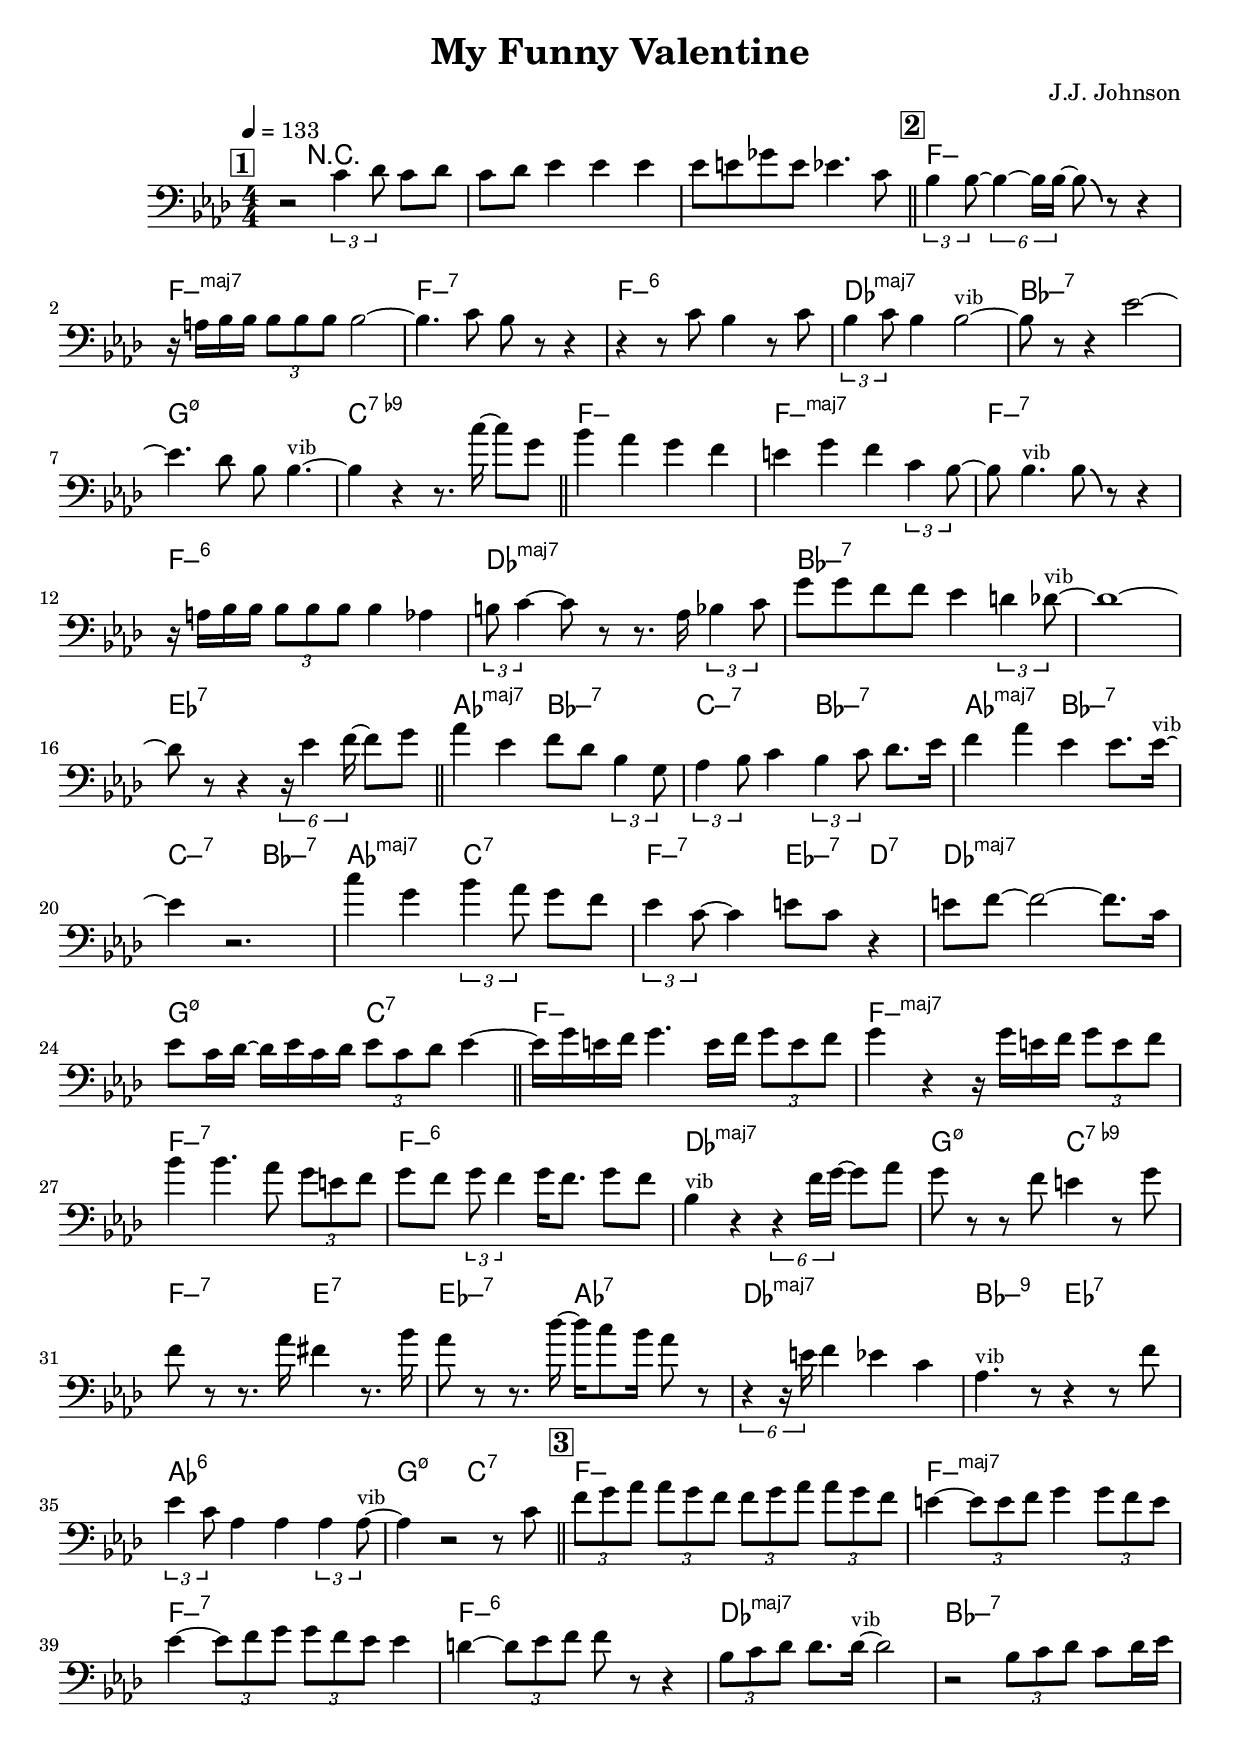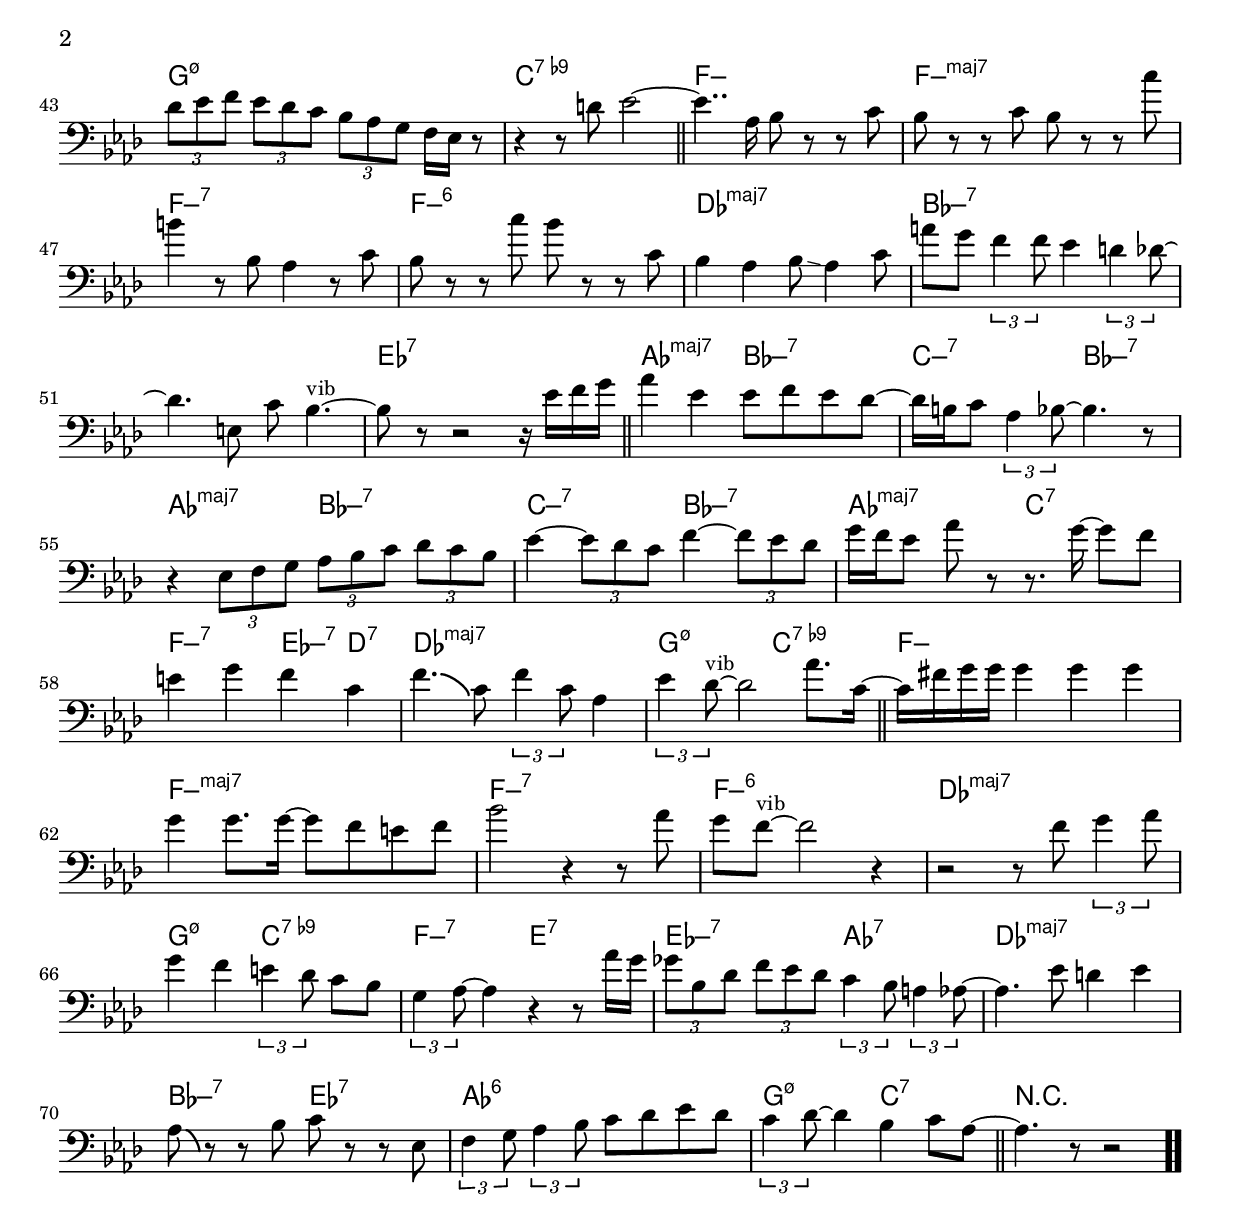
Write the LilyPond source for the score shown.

\version "2.13.2"

#(ly:set-option 'point-and-click #f)

\header {
  title = "My Funny Valentine"
  composer = "J.J. Johnson"
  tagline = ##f
}
global =
{
    \override Staff.TimeSignature #'style = #'()
    \time 4/4
    \clef "bass"
    \key f \minor
    \override Rest #'direction = #'0
    \override MultiMeasureRest #'staff-position = #0
}
\score
{
<<
    \transpose c' c'

    \new ChordNames { \chords {
      \set majorSevenSymbol = \markup { "maj7" }
      \set minorChordModifier = \markup { \char ##x2013 }
      | s4 r2. | s1 | s1 
      | f1:min | f1:min7+maj | f1:min7 | f1:min6 | des1:maj | bes1:min7 | g1:min5-7 | c1:9- 
      | f1:min | f1:min7+maj | f1:min7 | f1:min6 | des1:maj | bes1:min7 | s1 | es1:7 
      | aes2:maj bes2:min7 | c2:min7 bes2:min7 | aes2:maj bes2:min7 | c2:min7 bes2:min7 | aes2:maj c2:7 | f2:min7 es4:min7 d4:7 | des1:maj | g2:min5-7 c2:7 
      | f1:min | f1:min7+maj | f1:min7 | f1:min6 | des1:maj | g2:min5-7 c2:9- | f2:min7 e2:7 | es2:min7 aes2:7 
      | des1:maj | bes2:min9 es2:7 | aes1:6 | g2:min5-7 c2:7 | f1:min | f1:min7+maj | f1:min7 | f1:min6 
      | des1:maj | bes1:min7 | g1:min5-7 | c1:9- | f1:min | f1:min7+maj | f1:min7 | f1:min6 
      | des1:maj | bes1:min7 | s1 | es1:7 | aes2:maj bes2:min7 | c2:min7 bes2:min7 | aes2:maj bes2:min7 | c2:min7 bes2:min7 
      | aes2:maj c2:7 | f2:min7 es4:min7 d4:7 | des1:maj | g2:min5-7 c2:9- | f1:min | f1:min7+maj | f1:min7 | f1:min6 
      | des1:maj | g2:min5-7 c2:9- | f2:min7 e2:7 | es2:min7 aes2:7 | des1:maj | bes2:min7 es2:7 | aes1:6 | g2:min5-7 c2:7 
      | r1|
      }
      }

    \new Staff
    <<
    \transpose c' c'

    {
      \global
  		%\override Score.MetronomeMark #'transparent = ##t
  		%\override Score.MetronomeMark #'stencil = ##f
  		
  		\override HorizontalBracket #'direction = #UP
  		\override HorizontalBracket #'bracket-flare = #'(0 . 0)
  		
  		\override TextSpanner #'dash-fraction = #1.0
  		\override TextSpanner #'bound-details #'left #'text = \markup{ \concat{\draw-line #'(0 . -1.0) \draw-line #'(1.0 . 0) }}
  		\override TextSpanner #'bound-details #'right #'text = \markup{ \concat{ \draw-line #'(1.0 . 0) \draw-line #'(0 . -1.0) }}
          \set Score.markFormatter = #format-mark-box-numbers


      \tempo 4 = 133
      \set Score.currentBarNumber = #-2
     
      \bar "||" \mark \default r2 \tuplet 3/2 {c'4 des'8} c'8 des'8 
      | c'8 des'8 es'4 es'4 es'4 
      | es'8 e'8 ges'8 e'8 es'4. c'8 
      \bar "||" \mark \default \tuplet 3/2 {bes4 bes8~} \tuplet 6/4 {bes4~ bes16 bes16~} bes8\bendAfter #-4  r8 r4 
      | r16 a16 bes16 bes16 \tuplet 3/2 {bes8 bes8 bes8} bes2~ 
      | bes4. c'8 bes8 r8 r4 
      | r4 r8 c'8 bes4 r8 c'8 
      | \tuplet 3/2 {bes4 c'8} bes4 bes2~^\markup{\left-align \small vib} 
      | bes8 r8 r4 es'2~ 
      | es'4. des'8 bes8 bes4.~^\markup{\left-align \small vib} 
      | bes4 r4 r8. c''16~ c''8 g'8 
      \bar "||" bes'4 aes'4 g'4 f'4 
      | e'4 g'4 f'4 \tuplet 3/2 {c'4 bes8~} 
      | bes8 bes4.^\markup{\left-align \small vib} bes8\bendAfter #-4  r8 r4 
      | r16 a16 bes16 bes16 \tuplet 3/2 {bes8 bes8 bes8} bes4 aes4 
      | \tuplet 3/2 {b8 c'4~} c'8 r8 r8. aes16 \tuplet 3/2 {bes4 c'8} 
      | g'8 g'8 f'8 f'8 es'4 \tuplet 3/2 {d'4 des'8~^\markup{\left-align \small vib}} 
      | des'1~ 
      | des'8 r8 r4 \tuplet 6/4 {r16 es'4 f'16~} f'8 g'8 
      \bar "||" aes'4 es'4 f'8 des'8 \tuplet 3/2 {bes4 g8} 
      | \tuplet 3/2 {aes4 bes8} c'4 \tuplet 3/2 {bes4 c'8} des'8. es'16 
      | f'4 aes'4 es'4 es'8. es'16~^\markup{\left-align \small vib} 
      | es'4 r2. 
      | c''4 g'4 \tuplet 3/2 {bes'4 aes'8} g'8 f'8 
      | \tuplet 3/2 {es'4 c'8~} c'4 e'8 c'8 r4 
      | e'8 f'8~ f'2~ f'8. c'16 
      | es'8 c'16 des'16~ des'16 es'16 c'16 des'16 \tuplet 3/2 {es'8 c'8 des'8} es'4~ 
      \bar "||" es'16 g'16 e'16 f'16 g'4. e'16 f'16 \tuplet 3/2 {g'8 e'8 f'8} 
      | g'4 r4 r16 g'16 e'16 f'16 \tuplet 3/2 {g'8 e'8 f'8} 
      | bes'4 bes'4. aes'8 \tuplet 3/2 {g'8 e'8 f'8} 
      | g'8 f'8 \tuplet 3/2 {g'8 f'4} g'16 f'8. g'8 f'8 
      | bes4^\markup{\left-align \small vib} r4 \tuplet 6/4 {r4 f'16 g'16~} g'8 aes'8 
      | g'8 r8 r8 f'8 e'4 r8 g'8 
      | f'8 r8 r8. aes'16 fis'4 r8. bes'16 
      | aes'8 r8 r8. des''16~ des''16 c''8 bes'16 aes'8 r8 
      | \tuplet 6/4 {r4 r16 e'16} f'4 es'4 c'4 
      | aes4.^\markup{\left-align \small vib} r8 r4 r8 f'8 
      | \tuplet 3/2 {es'4 c'8} aes4 aes4 \tuplet 3/2 {aes4 aes8~^\markup{\left-align \small vib}} 
      | aes4 r2 r8 c'8 
      \bar "||" \mark \default \tuplet 3/2 {f'8 g'8 aes'8} \tuplet 3/2 {aes'8 g'8 f'8} \tuplet 3/2 {f'8 g'8 aes'8} \tuplet 3/2 {aes'8 g'8 f'8} 
      | e'4~ \tuplet 3/2 {e'8 e'8 f'8} g'4 \tuplet 3/2 {g'8 f'8 e'8} 
      | es'4~ \tuplet 3/2 {es'8 f'8 g'8} \tuplet 3/2 {g'8 f'8 es'8} es'4 
      | d'4~ \tuplet 3/2 {d'8 es'8 f'8} f'8 r8 r4 
      | \tuplet 3/2 {bes8 c'8 des'8} des'8. des'16~^\markup{\left-align \small vib} des'2 
      | r2 \tuplet 3/2 {bes8 c'8 des'8} c'8 des'16 es'16 
      | \tuplet 3/2 {des'8 es'8 f'8} \tuplet 3/2 {es'8 des'8 c'8} \tuplet 3/2 {bes8 aes8 g8} f16 es16 r8 
      | r4 r8 d'8 es'2~ 
      \bar "||" es'4.. aes16 bes8 r8 r8 c'8 
      | bes8 r8 r8 c'8 bes8 r8 r8 c''8 
      | b'4 r8 bes8 aes4 r8 c'8 
      | bes8 r8 r8 c''8 bes'8 r8 r8 c'8 
      | bes4 aes4 bes8\glissando  aes4 c'8 
      | a'8 g'8 \tuplet 3/2 {f'4 f'8} es'4 \tuplet 3/2 {d'4 des'8~} 
      | des'4. e8 c'8 bes4.~^\markup{\left-align \small vib} 
      | bes8 r8 r2 r16 es'16 f'16 g'16 
      \bar "||" aes'4 es'4 es'8 f'8 es'8 des'8~ 
      | des'16 b16 c'8 \tuplet 3/2 {aes4 bes8~} bes4. r8 
      | r4 \tuplet 3/2 {es8 f8 g8} \tuplet 3/2 {aes8 bes8 c'8} \tuplet 3/2 {des'8 c'8 bes8} 
      | es'4~ \tuplet 3/2 {es'8 des'8 c'8} f'4~ \tuplet 3/2 {f'8 es'8 des'8} 
      | g'16 f'16 es'8 aes'8 r8 r8. g'16~ g'8 f'8 
      | e'4 g'4 f'4 c'4 
      | f'4.\bendAfter #-4  c'8 \tuplet 3/2 {f'4 c'8} aes4 
      | \tuplet 3/2 {es'4 des'8~^\markup{\left-align \small vib}} des'2 aes'8. c'16~ 
      \bar "||" c'16 fis'16 g'16 g'16 g'4 g'4 g'4 
      | g'4 g'8. g'16~ g'8 f'8 e'8 f'8 
      | bes'2 r4 r8 aes'8 
      | g'8 f'8~^\markup{\left-align \small vib} f'2 r4 
      | r2 r8 f'8 \tuplet 3/2 {g'4 aes'8} 
      | g'4 f'4 \tuplet 3/2 {e'4 des'8} c'8 bes8 
      | \tuplet 3/2 {g4 aes8~} aes4 r4 r8 aes'16 g'16 
      | \tuplet 3/2 {ges'8 bes8 des'8} \tuplet 3/2 {f'8 es'8 des'8} \tuplet 3/2 {c'4 bes8} \tuplet 3/2 {a4 aes8~} 
      | aes4. es'8 d'4 es'4 
      | aes8\bendAfter #-4  r8 r8 bes8 c'8 r8 r8 es8 
      | \tuplet 3/2 {f4 g8} \tuplet 3/2 {aes4 bes8} c'8 des'8 es'8 des'8 
      | \tuplet 3/2 {c'4 des'8~} des'4 bes4 c'8 aes8~ 
      \bar "||" aes4. r8 r2\bar  ".."
    }
    >>
>>    
}
